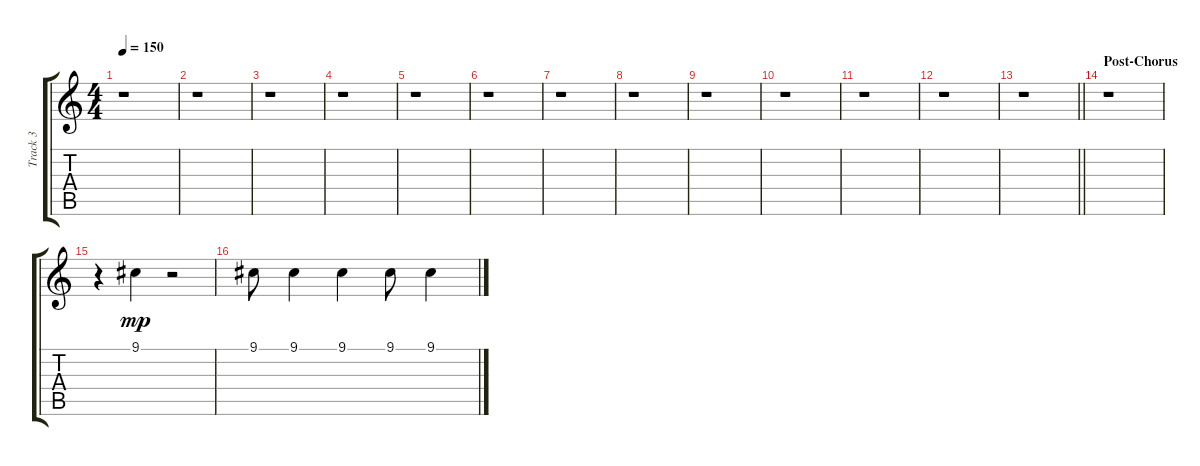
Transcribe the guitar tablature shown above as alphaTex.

\track ("Track 3" "Track 3") {instrument lead2sawtooth}
\staff {score tabs}
\tuning (E4 B3 G3 D3 A2 E2) {hide}
\ts (4 4)
\tempo 150
\clef g2
\ks c
r.1{dy f} |
r.1 |
r.1 |
r.1 |
r.1 |
r.1 |
r.1 |
r.1 |
r.1 |
r.1 |
r.1 |
r.1 |
\barLineRight lightlight
r.1 |
\section ("" "Post-Chorus")
r.1 |
r.4 9.1.4{dy mp} r.2 |
9.1.8 9.1.4 9.1.4 9.1.8 9.1.4
